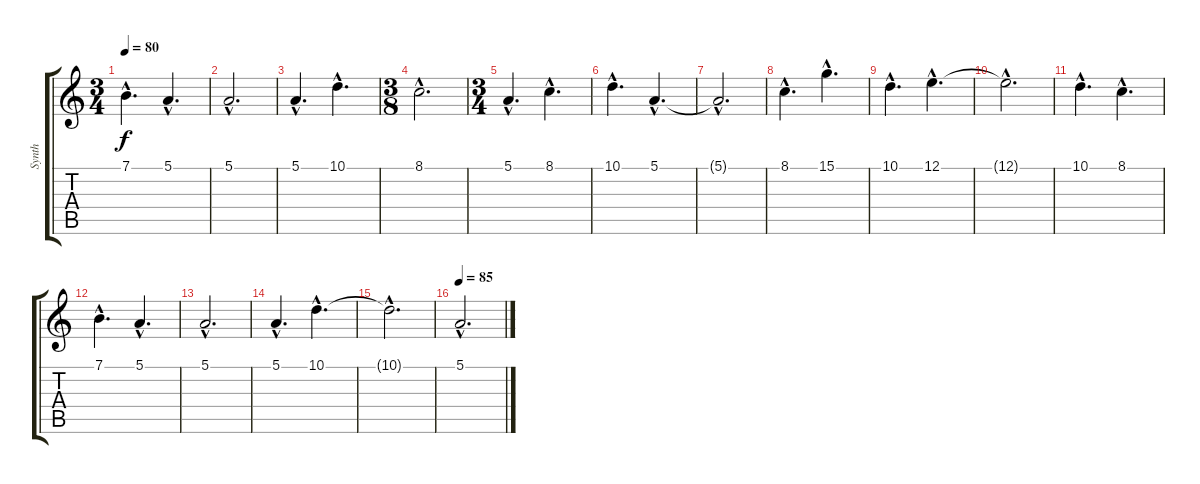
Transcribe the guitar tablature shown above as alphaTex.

\track ("Synth" "Synth") {instrument synthstrings1}
\staff {score tabs}
\tuning (E4 B3 G3 D3 A2 E2) {hide}
\ts (3 4)
\tempo 80
\clef g2
\ks c
7.1{hac}.4{d dy f} 5.1{hac}.4{d} |
5.1{hac}.2{d} |
5.1{hac}.4{d} 10.1{hac}.4{d} |
\ts (3 8)
8.1{hac}.2{d} |
\ts (3 4)
5.1{hac}.4{d} 8.1{hac}.4{d} |
10.1{hac}.4{d} 5.1{hac}.4{d} |
5.1{hac t}.2{d} |
8.1{hac}.4{d} 15.1{hac}.4{d} |
10.1{hac}.4{d} 12.1{hac}.4{d} |
12.1{hac t}.2{d} |
10.1{hac}.4{d} 8.1{hac}.4{d} |
7.1{hac}.4{d} 5.1{hac}.4{d} |
5.1{hac}.2{d} |
5.1{hac}.4{d} 10.1{hac}.4{d} |
10.1{hac t}.2{d} |
\tempo 85
5.1{hac}.2{d}
